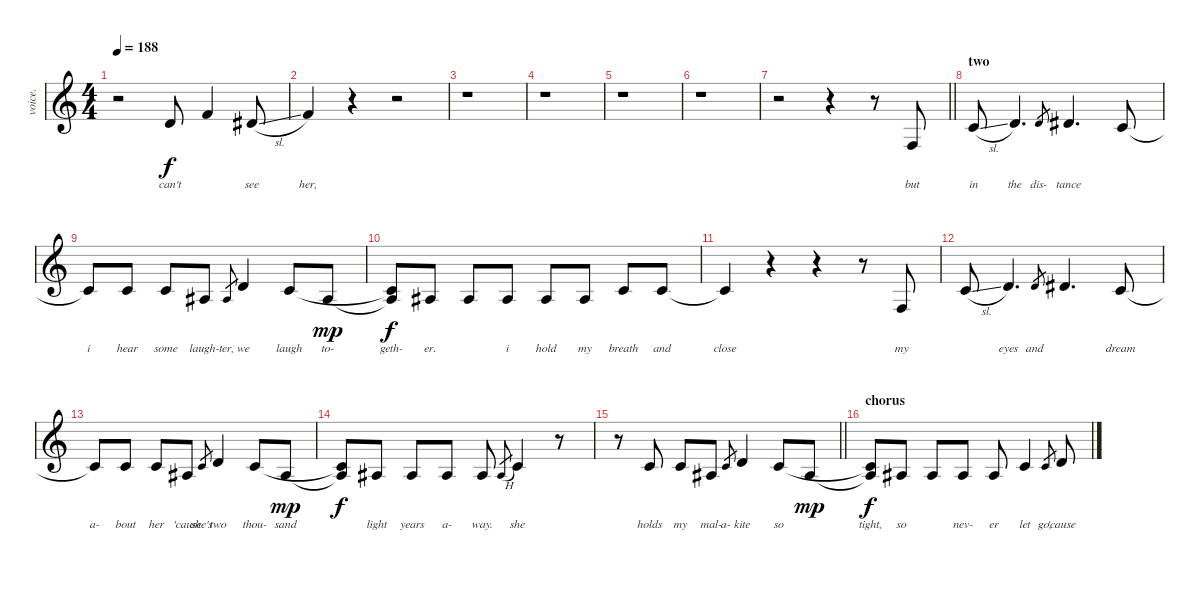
\track ("voice." "voice.") {instrument tuba}
\staff {score}
\tuning (Eb4 Bb3 Gb3 Db3 Ab2 Eb2) {hide}
\ts (4 4)
\tempo 188
\clef g2
\ks c
r.2{dy f} 4.2.8{lyrics (0 "can't") lyrics (1 "") lyrics (2 "") lyrics (3 "") lyrics (4 "")} 2.1.4{lyrics (0 "") lyrics (1 "") lyrics (2 "") lyrics (3 "") lyrics (4 "")} 0.1{sl}.8{lyrics (0 "see") lyrics (1 "") lyrics (2 "") lyrics (3 "") lyrics (4 "")} |
2.1.4{lyrics (0 "her,") lyrics (1 "") lyrics (2 "") lyrics (3 "") lyrics (4 "")} r.4 r.2 |
r.1 |
r.1 |
r.1 |
r.1 |
\barLineRight lightlight
r.2 r.4 r.8 4.4.8{lyrics (0 "but") lyrics (1 "") lyrics (2 "") lyrics (3 "") lyrics (4 "")} |
\section ("" "two")
2.2{sl}.8{lyrics (0 "in") lyrics (1 "") lyrics (2 "") lyrics (3 "") lyrics (4 "")} 4.2.4{d lyrics (0 "the") lyrics (1 "") lyrics (2 "") lyrics (3 "") lyrics (4 "")} 4.2.8{lyrics (0 "dis-") lyrics (1 "") lyrics (2 "") lyrics (3 "") lyrics (4 "") gr} 5.2.4{d lyrics (0 "tance") lyrics (1 "") lyrics (2 "") lyrics (3 "") lyrics (4 "")} 2.2.8{lyrics (0 "") lyrics (1 "") lyrics (2 "") lyrics (3 "") lyrics (4 "")} |
2.2{t}.8{lyrics (0 "i") lyrics (1 "") lyrics (2 "") lyrics (3 "") lyrics (4 "")} 2.2.8{lyrics (0 "hear") lyrics (1 "") lyrics (2 "") lyrics (3 "") lyrics (4 "")} 2.2.8{lyrics (0 "some") lyrics (1 "") lyrics (2 "") lyrics (3 "") lyrics (4 "")} 0.2.8{lyrics (0 "laugh-") lyrics (1 "") lyrics (2 "") lyrics (3 "") lyrics (4 "")} 0.2.8{lyrics (0 "ter,") lyrics (1 "") lyrics (2 "") lyrics (3 "") lyrics (4 "") gr} 4.2.4{lyrics (0 "we") lyrics (1 "") lyrics (2 "") lyrics (3 "") lyrics (4 "")} 2.2.8{lyrics (0 "laugh") lyrics (1 "") lyrics (2 "") lyrics (3 "") lyrics (4 "")} 4.3.8{lyrics (0 "to-") lyrics (1 "") lyrics (2 "") lyrics (3 "") lyrics (4 "") dy mp} |
(2.2{t} 4.3{t}).8{lyrics (0 "geth-") lyrics (1 "") lyrics (2 "") lyrics (3 "") lyrics (4 "") dy f} 4.3.8{lyrics (0 "er.") lyrics (1 "") lyrics (2 "") lyrics (3 "") lyrics (4 "")} 4.3.8{lyrics (0 "") lyrics (1 "") lyrics (2 "") lyrics (3 "") lyrics (4 "")} 4.3.8{lyrics (0 "i") lyrics (1 "") lyrics (2 "") lyrics (3 "") lyrics (4 "")} 4.3.8{lyrics (0 "hold") lyrics (1 "") lyrics (2 "") lyrics (3 "") lyrics (4 "")} 4.3.8{lyrics (0 "my") lyrics (1 "") lyrics (2 "") lyrics (3 "") lyrics (4 "")} 6.3.8{lyrics (0 "breath") lyrics (1 "") lyrics (2 "") lyrics (3 "") lyrics (4 "")} 6.3.8{lyrics (0 "and") lyrics (1 "") lyrics (2 "") lyrics (3 "") lyrics (4 "")} |
6.3{t}.4{lyrics (0 "close") lyrics (1 "") lyrics (2 "") lyrics (3 "") lyrics (4 "")} r.4 r.4 r.8 4.4.8{lyrics (0 "my") lyrics (1 "") lyrics (2 "") lyrics (3 "") lyrics (4 "")} |
2.2{sl}.8{lyrics (0 "") lyrics (1 "") lyrics (2 "") lyrics (3 "") lyrics (4 "")} 4.2.4{d lyrics (0 "eyes") lyrics (1 "") lyrics (2 "") lyrics (3 "") lyrics (4 "")} 4.2.8{lyrics (0 "and") lyrics (1 "") lyrics (2 "") lyrics (3 "") lyrics (4 "") gr} 5.2.4{d lyrics (0 "") lyrics (1 "") lyrics (2 "") lyrics (3 "") lyrics (4 "")} 2.2.8{lyrics (0 "dream") lyrics (1 "") lyrics (2 "") lyrics (3 "") lyrics (4 "")} |
2.2{t}.8{lyrics (0 "a-") lyrics (1 "") lyrics (2 "") lyrics (3 "") lyrics (4 "")} 2.2.8{lyrics (0 "bout") lyrics (1 "") lyrics (2 "") lyrics (3 "") lyrics (4 "")} 2.2.8{lyrics (0 "her") lyrics (1 "") lyrics (2 "") lyrics (3 "") lyrics (4 "")} 0.2.8{lyrics (0 "'cause") lyrics (1 "") lyrics (2 "") lyrics (3 "") lyrics (4 "")} 2.2.8{lyrics (0 "she's") lyrics (1 "") lyrics (2 "") lyrics (3 "") lyrics (4 "") gr} 4.2.4{lyrics (0 "two") lyrics (1 "") lyrics (2 "") lyrics (3 "") lyrics (4 "")} 2.2.8{lyrics (0 "thou-") lyrics (1 "") lyrics (2 "") lyrics (3 "") lyrics (4 "")} 4.3.8{lyrics (0 "sand") lyrics (1 "") lyrics (2 "") lyrics (3 "") lyrics (4 "") dy mp} |
(2.2{t} 4.3{t}).8{lyrics (0 "") lyrics (1 "") lyrics (2 "") lyrics (3 "") lyrics (4 "") dy f} 4.3.8{lyrics (0 "light") lyrics (1 "") lyrics (2 "") lyrics (3 "") lyrics (4 "")} 4.3.8{lyrics (0 "years") lyrics (1 "") lyrics (2 "") lyrics (3 "") lyrics (4 "")} 4.3.8{lyrics (0 "a-") lyrics (1 "") lyrics (2 "") lyrics (3 "") lyrics (4 "")} 4.3.8{lyrics (0 "way.") lyrics (1 "") lyrics (2 "") lyrics (3 "") lyrics (4 "")} 4.3{h}.8{lyrics (0 "") lyrics (1 "") lyrics (2 "") lyrics (3 "") lyrics (4 "") gr} 6.3.4{lyrics (0 "she") lyrics (1 "") lyrics (2 "") lyrics (3 "") lyrics (4 "")} r.8 |
\barLineRight lightlight
r.8 2.2.8{lyrics (0 "holds") lyrics (1 "") lyrics (2 "") lyrics (3 "") lyrics (4 "")} 2.2.8{lyrics (0 "my") lyrics (1 "") lyrics (2 "") lyrics (3 "") lyrics (4 "")} 0.2.8{lyrics (0 "mal-") lyrics (1 "") lyrics (2 "") lyrics (3 "") lyrics (4 "")} 2.2.8{lyrics (0 "a-") lyrics (1 "") lyrics (2 "") lyrics (3 "") lyrics (4 "") gr} 4.2.4{lyrics (0 "kite") lyrics (1 "") lyrics (2 "") lyrics (3 "") lyrics (4 "")} 2.2.8{lyrics (0 "so") lyrics (1 "") lyrics (2 "") lyrics (3 "") lyrics (4 "")} 4.3.8{lyrics (0 "") lyrics (1 "") lyrics (2 "") lyrics (3 "") lyrics (4 "") dy mp} |
\section ("" "chorus")
(2.2{t} 4.3{t}).8{lyrics (0 "tight,") lyrics (1 "") lyrics (2 "") lyrics (3 "") lyrics (4 "") dy f} 4.3.8{lyrics (0 "so") lyrics (1 "") lyrics (2 "") lyrics (3 "") lyrics (4 "")} 4.3.8{lyrics (0 "") lyrics (1 "") lyrics (2 "") lyrics (3 "") lyrics (4 "")} 4.3.8{lyrics (0 "nev-") lyrics (1 "") lyrics (2 "") lyrics (3 "") lyrics (4 "")} 4.3.8{lyrics (0 "er") lyrics (1 "") lyrics (2 "") lyrics (3 "") lyrics (4 "")} 6.3.4{lyrics (0 "let") lyrics (1 "") lyrics (2 "") lyrics (3 "") lyrics (4 "")} 2.2.8{lyrics (0 "go,") lyrics (1 "") lyrics (2 "") lyrics (3 "") lyrics (4 "") gr} 4.2.8{lyrics (0 "'cause") lyrics (1 "") lyrics (2 "") lyrics (3 "") lyrics (4 "")}
